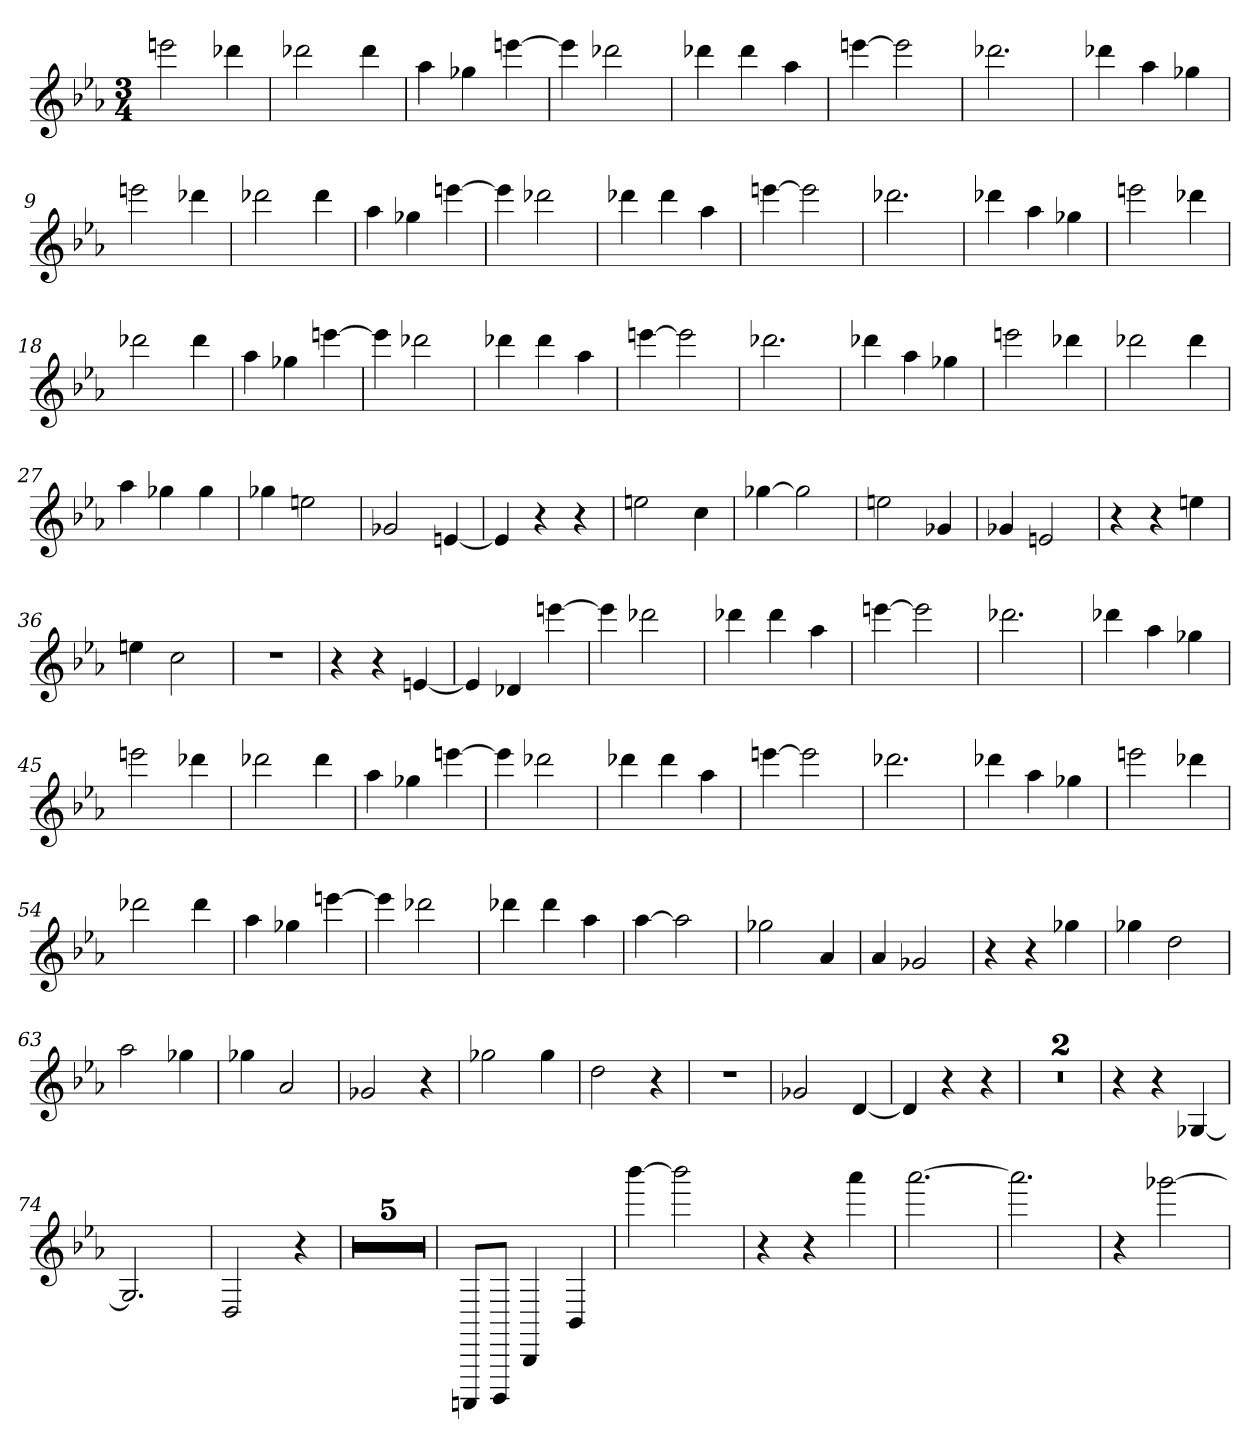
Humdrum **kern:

**kern
*part1
*staff1
*clefG2
*k[b-e-a-]
*E-:
*M3/4
=1
2eeen
4ddd-X
=2
2ddd-X
4ddd-
=3
4aa-
4gg-X
[4eeen
=4
4eee]
2ddd-X
=5
4ddd-X
4ddd-
4aa-
=6
[4eeen
2eee]
=7
2.ddd-X
=8
4ddd-X
4aa-
4gg-X
=9
2eeen
4ddd-X
=10
2ddd-X
4ddd-
=11
4aa-
4gg-X
[4eeen
=12
4eee]
2ddd-X
=13
4ddd-X
4ddd-
4aa-
=14
[4eeen
2eee]
=15
2.ddd-X
=16
4ddd-X
4aa-
4gg-X
=17
2eeen
4ddd-X
=18
2ddd-X
4ddd-
=19
4aa-
4gg-X
[4eeen
=20
4eee]
2ddd-X
=21
4ddd-X
4ddd-
4aa-
=22
[4eeen
2eee]
=23
2.ddd-X
=24
4ddd-X
4aa-
4gg-X
=25
2eeen
4ddd-X
=26
2ddd-X
4ddd-
=27
4aa-
4gg-X
4gg-
=28
4gg-X
2een
=29
2g-X
[4en
=30
4e]
4r
4r
=31
2een
4cc
=32
[4gg-X
2gg-]
=33
2een
4g-X
=34
4g-X
2en
=35
4r
4r
4een
=36
4een
2cc
=37
2.r
=38
4r
4r
[4en
=39
4e]
4d-X
[4eeen
=40
4eee]
2ddd-X
=41
4ddd-X
4ddd-
4aa-
=42
[4eeen
2eee]
=43
2.ddd-X
=44
4ddd-X
4aa-
4gg-X
=45
2eeen
4ddd-X
=46
2ddd-X
4ddd-
=47
4aa-
4gg-X
[4eeen
=48
4eee]
2ddd-X
=49
4ddd-X
4ddd-
4aa-
=50
[4eeen
2eee]
=51
2.ddd-X
=52
4ddd-X
4aa-
4gg-X
=53
2eeen
4ddd-X
=54
2ddd-X
4ddd-
=55
4aa-
4gg-X
[4eeen
=56
4eee]
2ddd-X
=57
4ddd-X
4ddd-
4aa-
=58
[4aa-
2aa-]
=59
2gg-X
4a-
=60
4a-
2g-X
=61
4r
4r
4gg-X
=62
4gg-X
2dd
=63
2aa-
4gg-X
=64
4gg-X
2a-
=65
2g-X
4r
=66
2gg-X
4gg-
=67
2dd
4r
=68
2.r
=69
2g-X
[4d
=70
4d]
4r
4r
=71
2.r
=72
2.r
=73
4r
4r
[4G-X
=74
2.G-]
=75
2D
4r
=76
2.r
=77
2.r
=78
2.r
=79
2.r
=80
2.r
=81
8AAAAn/L
8BBBB-/J
4BBB-
4BB-
=82
[4bbb-
2bbb-]
=83
4r
4r
4aaa-
=84
[2.aaa-
=85
2.aaa-]
=86
4r
[2ggg-X
=
*-
